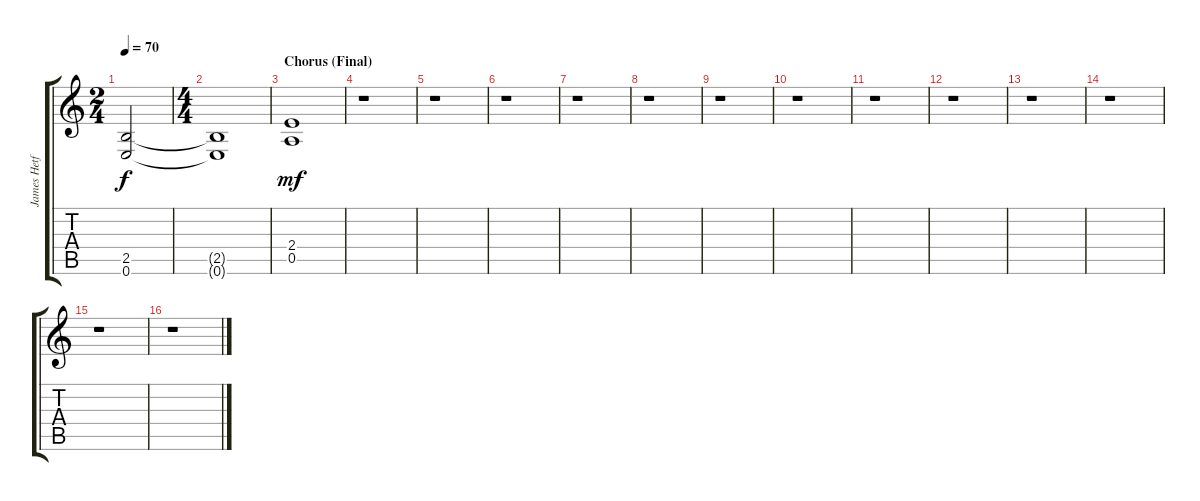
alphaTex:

\track ("James Hetfield (Distortion Guitar)" "James Hetf") {instrument distortionguitar}
\staff {score tabs}
\tuning (E4 B3 G3 D3 A2 E2) {hide}
\ts (2 4)
\tempo 70
\clef g2
\ks c
(2.5 0.6).2{dy f} |
\ts (4 4)
(2.5{t} 0.6{t}).1 |
\section ("" "Chorus (Final)")
(2.4 0.5).1{dy mf} |
r.1 |
r.1 |
r.1 |
r.1 |
r.1 |
r.1 |
r.1 |
r.1 |
r.1 |
r.1 |
r.1 |
r.1 |
r.1
